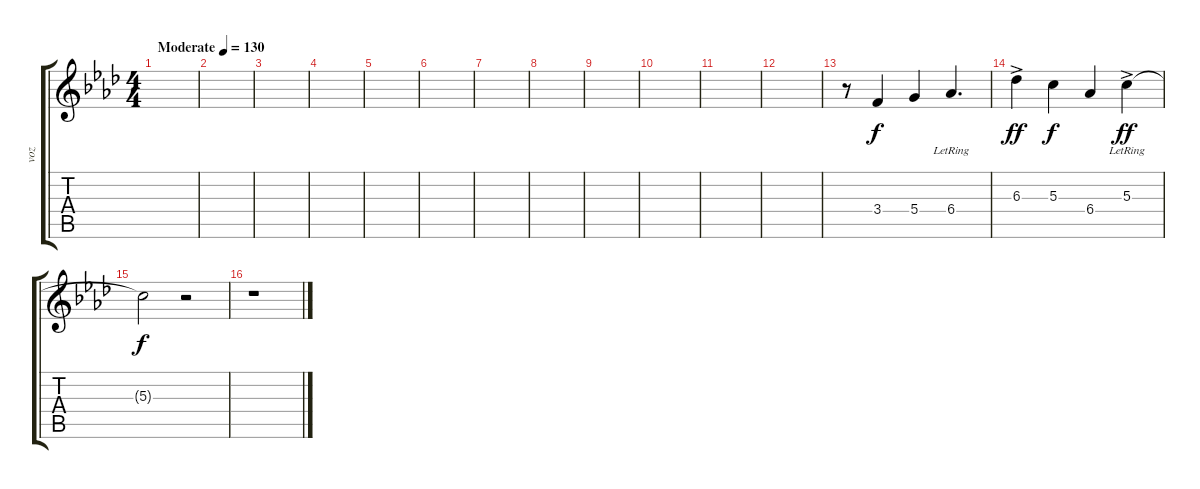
\track ("voz" "voz") {instrument acousticguitarnylon}
\staff {score tabs}
\tuning (E4 B3 G3 D3 A2 E2) {hide}
\ts (4 4)
\tempo (130 "Moderate")
\clef g2
\ks fminor
|
|
|
|
|
|
|
|
|
|
|
|
r.8 3.4.4 5.4.4 6.4{lr}.4{d} |
6.3{ac}.4{dy ff} 5.3.4{dy f} 6.4.4 5.3{ac lr}.4{dy ff} |
5.3{t}.2{dy f} r.2 |
r.1
